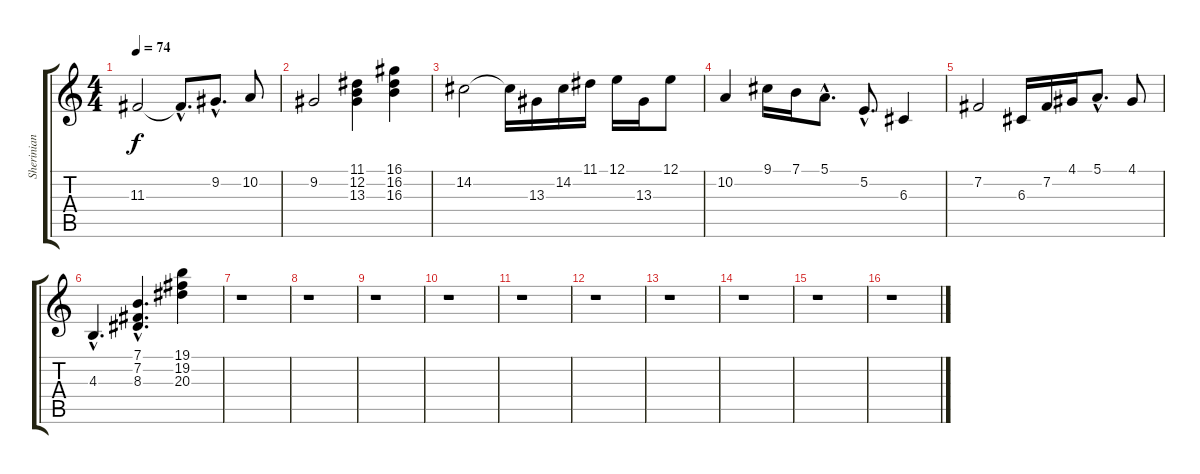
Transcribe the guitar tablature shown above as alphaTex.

\track ("Sherinian Piano" "Sherinian ") {instrument brightacousticpiano}
\staff {score tabs}
\tuning (E4 B3 G3 D3 A2 E2) {hide}
\ts (4 4)
\tempo 74
\clef g2
\ks c
11.3.2{dy f} 11.3{hac t}.8{d} 9.2{hac}.8{d} 10.2.8 |
9.2.2 (11.1 12.2 13.3).4 (16.1 16.2 16.3).4 |
14.2.2 14.2{t}.16 13.3.16 14.2.16 11.1.16 12.1.16 13.3.16 12.1.8 |
10.2.4 9.1.16 7.1.16 5.1{hac}.8{d} 5.2{hac}.8{d} 6.3.4 |
7.2.2 6.3.16 7.2.16 4.1.16 5.1{hac}.8{d} 4.1.8 |
4.3{hac}.4{d} (7.1{hac} 7.2{hac} 8.3{hac}).4{d} (19.1 19.2 20.3).4 |
r.1 |
r.1 |
r.1 |
r.1 |
r.1 |
r.1 |
r.1 |
r.1 |
r.1 |
r.1
